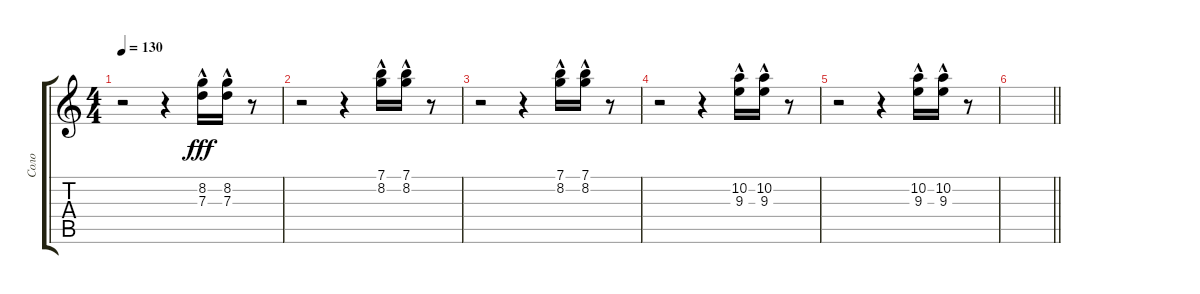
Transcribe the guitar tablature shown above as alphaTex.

\track ("Соло" "Соло") {instrument overdrivenguitar}
\staff {score tabs}
\tuning (E4 B3 G3 D3 A2 E2) {hide}
\ts (4 4)
\tempo 130
\clef g2
\ks c
r.2{dy fff} r.4 (8.2{hac} 7.3).16 (8.2{hac} 7.3{hac}).16 r.8 |
r.2 r.4 (7.1{hac} 8.2{hac}).16 (7.1{hac} 8.2{hac}).16 r.8 |
r.2 r.4 (7.1{hac} 8.2{hac}).16 (7.1{hac} 8.2{hac}).16 r.8 |
r.2 r.4 (10.2{hac} 9.3{hac}).16 (10.2{hac} 9.3{hac}).16 r.8 |
r.2 r.4 (10.2{hac} 9.3{hac}).16 (10.2{hac} 9.3{hac}).16 r.8 |
\barLineRight lightlight
